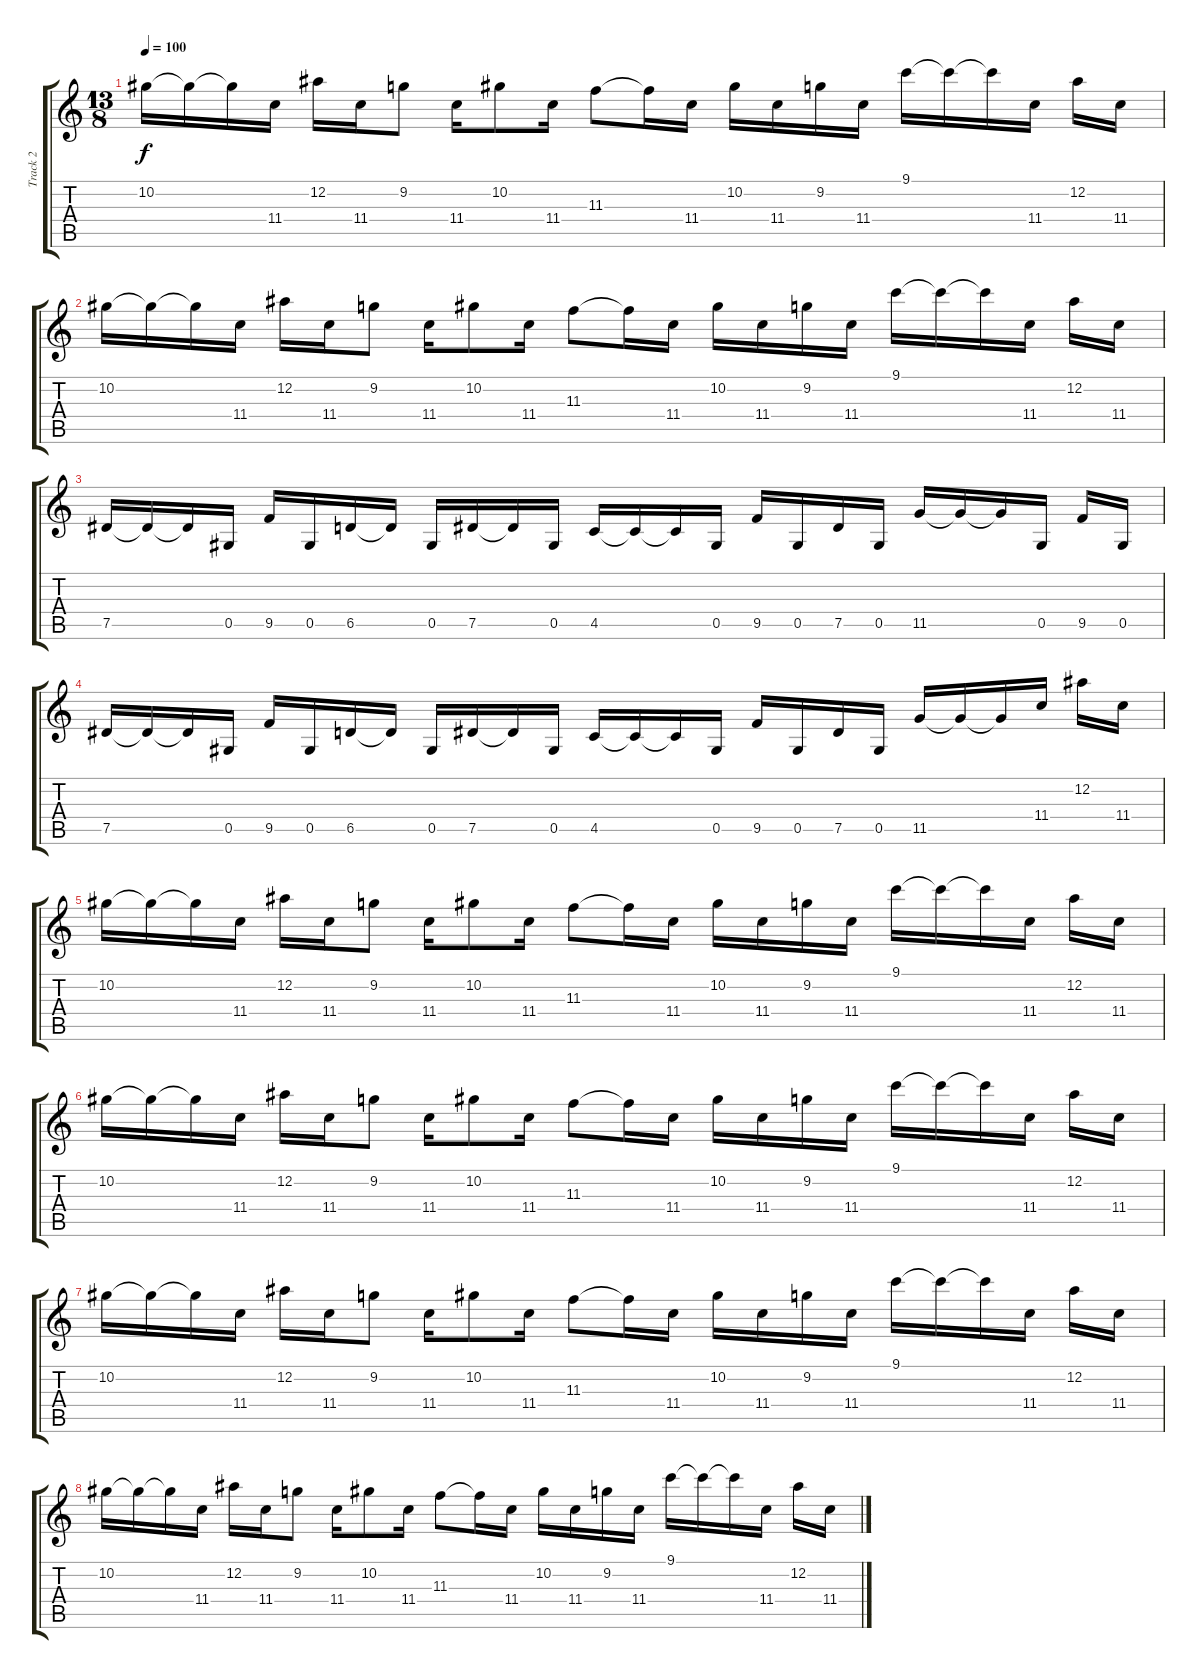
\track ("Track 2" "Track 2") {instrument acousticguitarsteel}
\staff {score tabs}
\tuning (Eb4 Bb3 Gb3 Db3 Ab2 D2) {hide}
\ts (13 8)
\tempo 100
\clef g2
\ks c
10.2.16{dy f} 10.2{t}.16 10.2{t}.16 11.4.16 12.2.16 11.4.16 9.2.8 11.4.16 10.2.8 11.4.16 11.3.8 11.3{t}.16 11.4.16 10.2.16 11.4.16 9.2.16 11.4.16 9.1.16 9.1{t}.16 9.1{t}.16 11.4.16 12.2.16 11.4.16 |
10.2.16 10.2{t}.16 10.2{t}.16 11.4.16 12.2.16 11.4.16 9.2.8 11.4.16 10.2.8 11.4.16 11.3.8 11.3{t}.16 11.4.16 10.2.16 11.4.16 9.2.16 11.4.16 9.1.16 9.1{t}.16 9.1{t}.16 11.4.16 12.2.16 11.4.16 |
7.5.16 7.5{t}.16 7.5{t}.16 0.5.16 9.5.16 0.5.16 6.5.16 6.5{t}.16 0.5.16 7.5.16 7.5{t}.16 0.5.16 4.5.16 4.5{t}.16 4.5{t}.16 0.5.16 9.5.16 0.5.16 7.5.16 0.5.16 11.5.16 11.5{t}.16 11.5{t}.16 0.5.16 9.5.16 0.5.16 |
7.5.16 7.5{t}.16 7.5{t}.16 0.5.16 9.5.16 0.5.16 6.5.16 6.5{t}.16 0.5.16 7.5.16 7.5{t}.16 0.5.16 4.5.16 4.5{t}.16 4.5{t}.16 0.5.16 9.5.16 0.5.16 7.5.16 0.5.16 11.5.16 11.5{t}.16 11.5{t}.16 11.4.16 12.2.16 11.4.16 |
10.2.16 10.2{t}.16 10.2{t}.16 11.4.16 12.2.16 11.4.16 9.2.8 11.4.16 10.2.8 11.4.16 11.3.8 11.3{t}.16 11.4.16 10.2.16 11.4.16 9.2.16 11.4.16 9.1.16 9.1{t}.16 9.1{t}.16 11.4.16 12.2.16 11.4.16 |
10.2.16 10.2{t}.16 10.2{t}.16 11.4.16 12.2.16 11.4.16 9.2.8 11.4.16 10.2.8 11.4.16 11.3.8 11.3{t}.16 11.4.16 10.2.16 11.4.16 9.2.16 11.4.16 9.1.16 9.1{t}.16 9.1{t}.16 11.4.16 12.2.16 11.4.16 |
10.2.16 10.2{t}.16 10.2{t}.16 11.4.16 12.2.16 11.4.16 9.2.8 11.4.16 10.2.8 11.4.16 11.3.8 11.3{t}.16 11.4.16 10.2.16 11.4.16 9.2.16 11.4.16 9.1.16 9.1{t}.16 9.1{t}.16 11.4.16 12.2.16 11.4.16 |
10.2.16 10.2{t}.16 10.2{t}.16 11.4.16 12.2.16 11.4.16 9.2.8 11.4.16 10.2.8 11.4.16 11.3.8 11.3{t}.16 11.4.16 10.2.16 11.4.16 9.2.16 11.4.16 9.1.16 9.1{t}.16 9.1{t}.16 11.4.16 12.2.16 11.4.16
